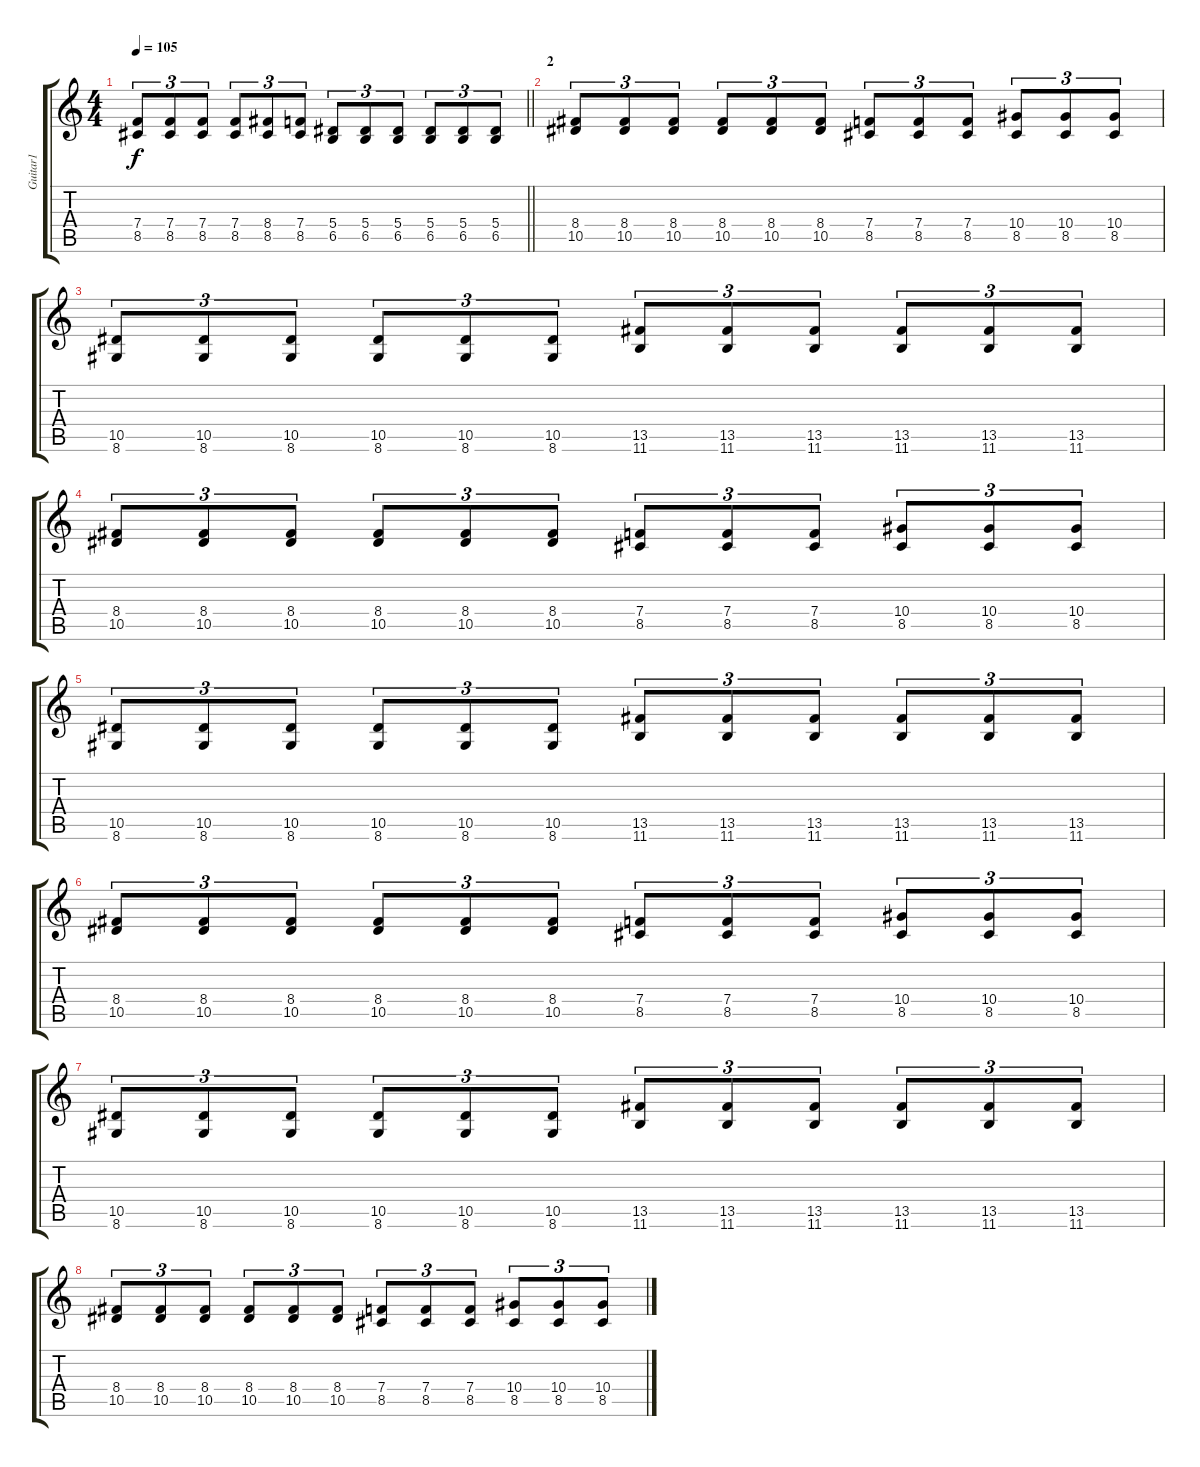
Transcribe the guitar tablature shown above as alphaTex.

\track ("Guitar1" "Guitar1") {instrument distortionguitar}
\staff {score tabs}
\tuning (C4 G3 Eb3 Bb2 F2 C2) {hide}
\ts (4 4)
\tempo 105
\clef g2
\barLineRight lightlight
\ks c
(7.4 8.5).8{tu (3 2) dy f} (7.4 8.5).8{tu (3 2)} (7.4 8.5).8{tu (3 2)} (7.4 8.5).8{tu (3 2)} (8.4 8.5).8{tu (3 2)} (7.4 8.5).8{tu (3 2)} (5.4 6.5).8{tu (3 2)} (5.4 6.5).8{tu (3 2)} (5.4 6.5).8{tu (3 2)} (5.4 6.5).8{tu (3 2)} (5.4 6.5).8{tu (3 2)} (5.4 6.5).8{tu (3 2)} |
\section ("" "2")
(8.4 10.5).8{tu (3 2)} (8.4 10.5).8{tu (3 2)} (8.4 10.5).8{tu (3 2)} (8.4 10.5).8{tu (3 2)} (8.4 10.5).8{tu (3 2)} (8.4 10.5).8{tu (3 2)} (7.4 8.5).8{tu (3 2)} (7.4 8.5).8{tu (3 2)} (7.4 8.5).8{tu (3 2)} (10.4 8.5).8{tu (3 2)} (10.4 8.5).8{tu (3 2)} (10.4 8.5).8{tu (3 2)} |
(10.5 8.6).8{tu (3 2)} (10.5 8.6).8{tu (3 2)} (10.5 8.6).8{tu (3 2)} (10.5 8.6).8{tu (3 2)} (10.5 8.6).8{tu (3 2)} (10.5 8.6).8{tu (3 2)} (13.5 11.6).8{tu (3 2)} (13.5 11.6).8{tu (3 2)} (13.5 11.6).8{tu (3 2)} (13.5 11.6).8{tu (3 2)} (13.5 11.6).8{tu (3 2)} (13.5 11.6).8{tu (3 2)} |
(8.4 10.5).8{tu (3 2)} (8.4 10.5).8{tu (3 2)} (8.4 10.5).8{tu (3 2)} (8.4 10.5).8{tu (3 2)} (8.4 10.5).8{tu (3 2)} (8.4 10.5).8{tu (3 2)} (7.4 8.5).8{tu (3 2)} (7.4 8.5).8{tu (3 2)} (7.4 8.5).8{tu (3 2)} (10.4 8.5).8{tu (3 2)} (10.4 8.5).8{tu (3 2)} (10.4 8.5).8{tu (3 2)} |
(10.5 8.6).8{tu (3 2)} (10.5 8.6).8{tu (3 2)} (10.5 8.6).8{tu (3 2)} (10.5 8.6).8{tu (3 2)} (10.5 8.6).8{tu (3 2)} (10.5 8.6).8{tu (3 2)} (13.5 11.6).8{tu (3 2)} (13.5 11.6).8{tu (3 2)} (13.5 11.6).8{tu (3 2)} (13.5 11.6).8{tu (3 2)} (13.5 11.6).8{tu (3 2)} (13.5 11.6).8{tu (3 2)} |
(8.4 10.5).8{tu (3 2)} (8.4 10.5).8{tu (3 2)} (8.4 10.5).8{tu (3 2)} (8.4 10.5).8{tu (3 2)} (8.4 10.5).8{tu (3 2)} (8.4 10.5).8{tu (3 2)} (7.4 8.5).8{tu (3 2)} (7.4 8.5).8{tu (3 2)} (7.4 8.5).8{tu (3 2)} (10.4 8.5).8{tu (3 2)} (10.4 8.5).8{tu (3 2)} (10.4 8.5).8{tu (3 2)} |
(10.5 8.6).8{tu (3 2)} (10.5 8.6).8{tu (3 2)} (10.5 8.6).8{tu (3 2)} (10.5 8.6).8{tu (3 2)} (10.5 8.6).8{tu (3 2)} (10.5 8.6).8{tu (3 2)} (13.5 11.6).8{tu (3 2)} (13.5 11.6).8{tu (3 2)} (13.5 11.6).8{tu (3 2)} (13.5 11.6).8{tu (3 2)} (13.5 11.6).8{tu (3 2)} (13.5 11.6).8{tu (3 2)} |
(8.4 10.5).8{tu (3 2)} (8.4 10.5).8{tu (3 2)} (8.4 10.5).8{tu (3 2)} (8.4 10.5).8{tu (3 2)} (8.4 10.5).8{tu (3 2)} (8.4 10.5).8{tu (3 2)} (7.4 8.5).8{tu (3 2)} (7.4 8.5).8{tu (3 2)} (7.4 8.5).8{tu (3 2)} (10.4 8.5).8{tu (3 2)} (10.4 8.5).8{tu (3 2)} (10.4 8.5).8{tu (3 2)}
